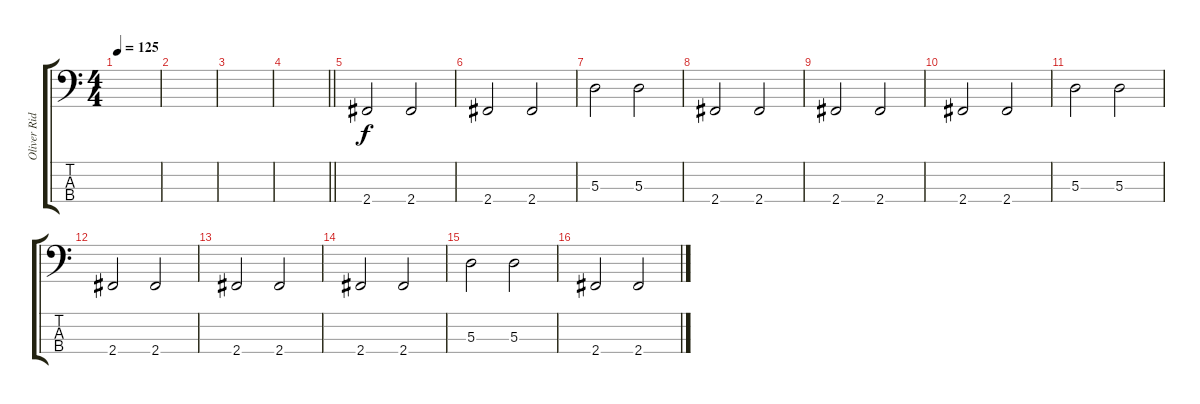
\track ("Oliver Ridel" "Oliver Rid") {instrument electricbassfinger}
\staff {score tabs}
\tuning (G2 D2 A1 E1) {hide}
\ts (4 4)
\tempo 125
\clef f4
\ks c
|
|
|
\barLineRight lightlight
|
2.4.2 2.4.2 |
2.4.2 2.4.2 |
5.3.2 5.3.2 |
2.4.2 2.4.2 |
2.4.2 2.4.2 |
2.4.2 2.4.2 |
5.3.2 5.3.2 |
2.4.2 2.4.2 |
2.4.2 2.4.2 |
2.4.2 2.4.2 |
5.3.2 5.3.2 |
2.4.2 2.4.2
